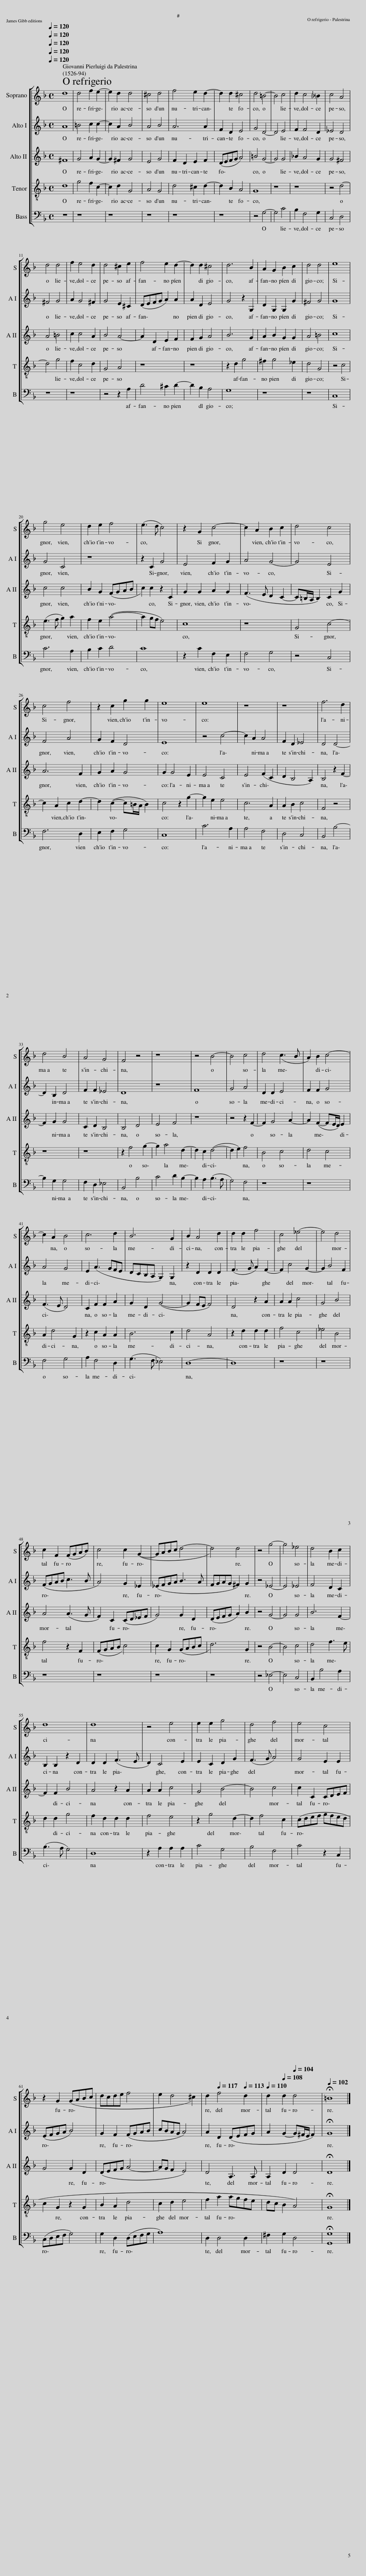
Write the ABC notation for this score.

X:1
%%score [ 1 2 3 4 5 ]
L:1/8
Q:1/4=120
M:4/4
I:linebreak $
K:F
V:1 treble
V:2 treble
V:3 treble
V:4 treble-8
V:5 bass
V:1
 d8 | d4 f2 e2- | e2 d2 d4 | ^c4 d4 | f4 e2 d2- | %5
 d2 d2 ^c4 | d4 =B4- | B4 c4 | d2 c4 !courtesy!_B2 | c4 A4 |$ %10
 d4 d4 | f2 e4 d2 | d4 ^c2 e2 | f4 e2 d2- | d2 d2 ^c4 | %15
 d6 B2 | A2 G2 B2 c2 | d4 d4 | e8 |$ g4 e4 | %20
 d2 e2 f4 | (e3 d c4) | z2 G2 c4- | c2 A2 B2 c2 | d4 c4 |$ %25
 c4 f4 | z2 c2 g2 g2 | e8 | e8 | z8 | %30
 z8 | f6 d2 |$ d4 B4 | A4 G4 | F4 z4 | %35
 z8 | z4 B4- | B4 c4 | d4 (c3 B | A2) B2 c4- |$ %40
 c2 A2 B4 | c6 d2 | B6 G2 | B2 A4 d2 | d2 d2 f4 | %45
 c4 _e4- | e4 d4 |$ c2 F2 (FGAB) | c4 c2 (G2- | GABc d4- | %50
 d4) d4 | z4 g4- | g4 _e4 | d4 B2 c2 |$ d8 | %55
 d8 | z4 e4 | e2 e2 g4 | d4 f4 | e4 c4 |$ %60
 z2 G2 (GABc | dcde f4 | e2 d4 ^c2) | d2[Q:1/4=117] f4[Q:1/4=113] d2 |[Q:1/4=110] d2[Q:1/4=108] d2[Q:1/4=104] d4 | %65
[Q:1/4=102] !fermata!=B8 |] %66
V:2
 A8 | =B4 c2 c2- | c2 A2 B4 | A4 B4 | A6 A2 | %5
 F2 D2 E4 | G4 D4- | D4 E4 | F2 F4 D2 | _E4 D4 |$ %10
 ^F4 G4 | A2 G4 ^F2 | G4 E2 ^C2 | (DEFG A2) A2 | A2 D2 E4 | %15
 G4 z2 G,2 | D2 G,2 G,2 G2 | ^F4 G4 | G8 |$ G4 C4 | %20
 z8 | z2 C2 G4 | E4 F2 G2 | A4 G4- | G4 E4 |$ %25
 F4 A4 | G2 F2 D4 | E8 | z4 c4- | c2 A2 A4 | %30
 F2 D2 _E4 | D4 D4- |$ D2 B,2 D4 | F2 F2 _E4 | D8 | %35
 z8 | F8 | G4 A4 | D2 D2 E4 | F2 F2 G4 |$ %40
 A4 G4 | E2 (A3 GFE | DCB,A, G,2) G,2 | z2 D2 D2 D2 | (F3 G A2) F2- | %45
 F2 c4 G2- | G2 B4 F2 |$ (FGAB c3 B | A4) G2 _E2 | (_EFGA B3 A | %50
 FGAG ^F2) G2 | z4 _E4- | E4 _E4 | F4 D2 C2 |$ B,2 B,2 z2 D2 | %55
 D2 D2 (F3 E | D2) C4 E2 | E2 C2 D2 G2 | (F3 G A4) | G4 E2 E2 |$ %60
 (EFGA B4) | G2 F2 (FGAB | cBAG A4) | A2 D2 (DEFG | A2 G2- G^F/E/ F2) | %65
 !fermata!G8 |] %66
V:3
 ^F8 | G4 A2 G2- | G2 ^F2 G4 | E4 G4 | F2 D2 E2 F2 | %5
 (DEFG A4) | =B4 G4- | G4 G4 | _B2 A4 G2 | G4 ^F4 |$ %10
 A4 =B4 | c2 c4 A2 | B4 A4- | A2 D2 E2 F2 | F2 G2 A4 | %15
 B6 G2 | A2 B2 G2 G2 | A4 =B4 | c8 |$ c4 c4 | %20
 B2 G2 (FGAB | c2) c2 z2 C2 | G2 G2 A2 G2 | (F3 E D2 C2- | C=B,/A,/ B,2) C2 G2 |$ %25
 A6 F2 | G2 A2 G4 | G2 G4 E2 | E4 C4 | E4 (F2 C2 | %30
 D2 B,4 A,2) | B,4 z2 F2- |$ F2 G2 G4 | C2 D2 B,4 | B,4 D4 | %35
 E4 F4 | z8 | z4 z2 F2- | F2 G4 A2- | A2 (F2- FE/D/) E2 |$ %40
 (F3 E D4) | C2 F2 F2 A2 | G2 D2 (G4- | G2 FE F4) | D4 z2 A2 | %45
 A2 A2 c4 | G4 B4 |$ A4 (A3 G | F2) C2 (CD_EF | G4) G2 D2 | %50
 (DEFG A2) B2 | z4 G4- | G4 G4 | B6 F2- |$ F2 F2 B4 | %55
 A4 z2 A2 | A2 A2 c4 | G4 B4- | B4 c4 | c2 C2 CDEF |$ %60
 G4 G2 D2 | (DEFG A4- | AG F2 E4) | D4 A,3 A, | A,2 D2 D4 | %65
 !fermata!D8 |] %66
V:4
 d8 | g4 f2 c2- | c2 d2 G4 | A4 G4 | d4 ^c2 d2- | %5
 d2 B2 A4 | G8 | z8 | z8 | z4 d4- |$ %10
 d4 g4 | f2 c4 d2 | G4 A4 | z8 | z8 | %15
 z2 d2 g4 | ^f2 g4 _e2 | d4 G4 | z4 c4 |$ (e3 f g2) a2 | %20
 f2 e2 (a4- | a2 gf e4) | c8 | z8 | G4 c4- |$ %25
 c2 A2 c2 d2- | d2 (c2- c=B/A/ B2) | c4 z2 g2- | g2 e2 e4 | c6 A2 | %30
 A2 B2 c4 | F4 z4 |$ z8 | z8 | z2 f4 g2- | %35
 g2 a4 d2- | d2 c2 (d4- | d2 e2) f4 | B4 c4 | d4 c4 |$ %40
 A2 d4 G2 | z2 c2 A2 A2 | B6 c2 | d4 A4 | z2 d2 d2 d2 | %45
 f4 c4 | _e4 B4 |$ f4 z2 F2 | (FGAB c4) | c2 G2 (GABc | %50
 d6) G2 | z4 B4- | B4 c4 | d4 f3 e |$ d2 d2 g4 | %55
 f2 d2 d2 d2 | f4 e4 | z2 g4 d2- | d2 f4 c2 | (cdef gfed |$ %60
 c2 G2 z2 G2 | B2 A2 d4 | c2 d2 e4 | f2 a2 agfe | dc B2 A4) | %65
 !fermata!G8 |] %66
V:5
 z8 | z8 | z8 | z8 | z8 | %5
 z8 | z4 G,4- | G,4 C4 | B,2 F,4 G,2 | C,4 D,4 |$ %10
 z8 | z8 | z4 z2 A,2 | D4 ^C2 D2- | D2 B,2 A,4 | %15
 G,8 | z8 | z8 | C,8 |$ C6 A,2 | %20
 B,2 C2 D4 | C8 | z2 C2 F,2 E,2 | F,4 G,4 | z4 C,4 |$ %25
 F,6 D,2 | E,2 F,2 G,4 | C,8 | C6 A,2 | A,4 F,4 | %30
 D,4 C,4 | B,,4 B,4- |$ B,2 G,2 G,4 | F,2 D,2 _E,4 | B,,4 B,4 | %35
 C4 D2 B,2- | B,2 A,2 (B,3 A, | G,4) F,4 | z8 | z8 |$ %40
 F,4 G,4 | A,2 F,4 D,2 | (G,3 F, _E,4) | D,8- | D,8 | %45
 z8 | z8 |$ z8 | z8 | z8 | %50
 z8 | z4 _E,4- | E,4 C,4 | B,,2 B,4 A,2 |$ (B,3 A, G,4) | %55
 D,8 | z2 A,2 A,2 A,2 | C4 G,4 | B,4 F,4 | C4 z2 C,2 |$ %60
 (C,D,E,F, G,4) | G,2 D,2 (D,E,F,G, | A,8) | D,2 D,4 D,2 | ^F,2 G,2 D,4 | %65
 !fermata![G,,G,]8 |] %66
